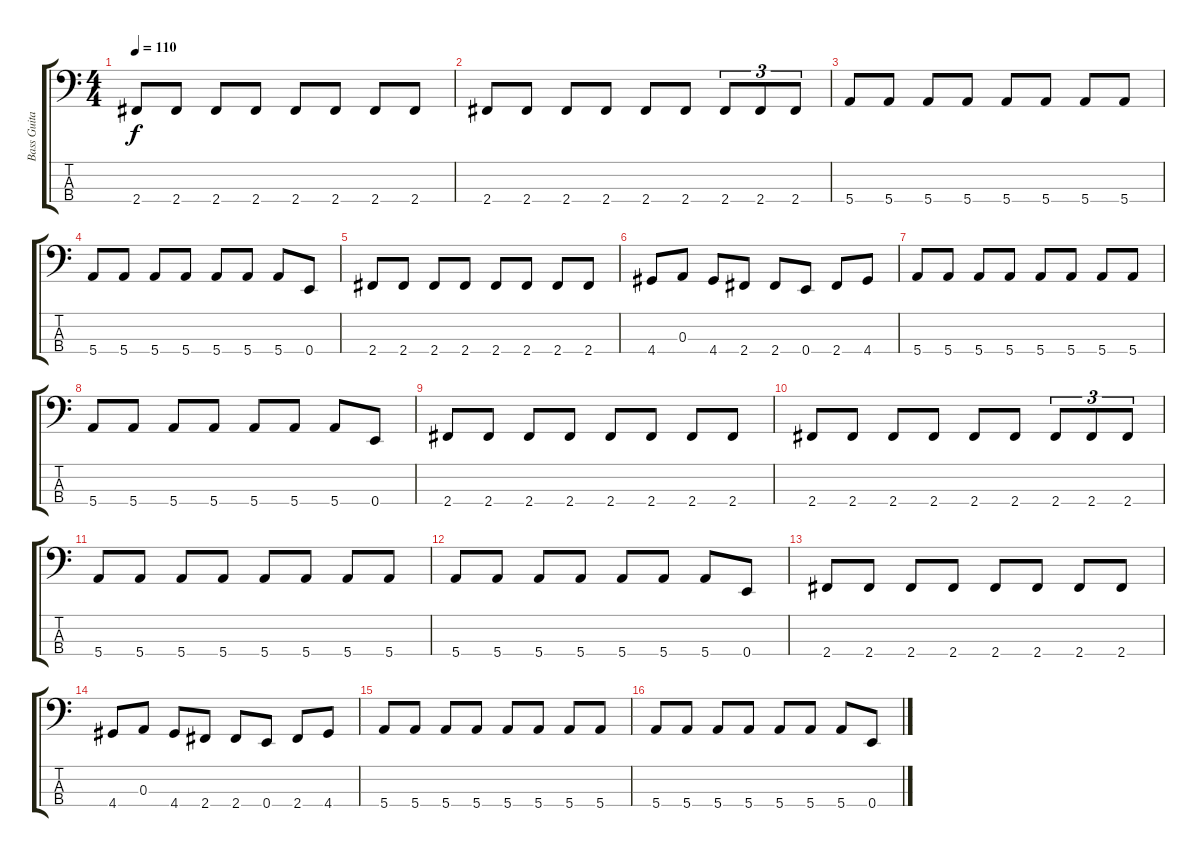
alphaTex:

\track ("Bass Guitar" "Bass Guita") {instrument electricbassfinger}
\staff {score tabs}
\tuning (G2 D2 A1 E1) {hide}
\ts (4 4)
\tempo 110
\clef f4
\ks c
2.4.8{dy f} 2.4.8 2.4.8 2.4.8 2.4.8 2.4.8 2.4.8 2.4.8 |
2.4.8 2.4.8 2.4.8 2.4.8 2.4.8 2.4.8 2.4.8{tu (3 2)} 2.4.8{tu (3 2)} 2.4.8{tu (3 2)} |
5.4.8 5.4.8 5.4.8 5.4.8 5.4.8 5.4.8 5.4.8 5.4.8 |
5.4.8 5.4.8 5.4.8 5.4.8 5.4.8 5.4.8 5.4.8 0.4.8 |
2.4.8 2.4.8 2.4.8 2.4.8 2.4.8 2.4.8 2.4.8 2.4.8 |
4.4.8 0.3.8 4.4.8 2.4.8 2.4.8 0.4.8 2.4.8 4.4.8 |
5.4.8 5.4.8 5.4.8 5.4.8 5.4.8 5.4.8 5.4.8 5.4.8 |
5.4.8 5.4.8 5.4.8 5.4.8 5.4.8 5.4.8 5.4.8 0.4.8 |
2.4.8 2.4.8 2.4.8 2.4.8 2.4.8 2.4.8 2.4.8 2.4.8 |
2.4.8 2.4.8 2.4.8 2.4.8 2.4.8 2.4.8 2.4.8{tu (3 2)} 2.4.8{tu (3 2)} 2.4.8{tu (3 2)} |
5.4.8 5.4.8 5.4.8 5.4.8 5.4.8 5.4.8 5.4.8 5.4.8 |
5.4.8 5.4.8 5.4.8 5.4.8 5.4.8 5.4.8 5.4.8 0.4.8 |
2.4.8 2.4.8 2.4.8 2.4.8 2.4.8 2.4.8 2.4.8 2.4.8 |
4.4.8 0.3.8 4.4.8 2.4.8 2.4.8 0.4.8 2.4.8 4.4.8 |
5.4.8 5.4.8 5.4.8 5.4.8 5.4.8 5.4.8 5.4.8 5.4.8 |
5.4.8{volume 0} 5.4.8 5.4.8 5.4.8 5.4.8 5.4.8 5.4.8 0.4.8
